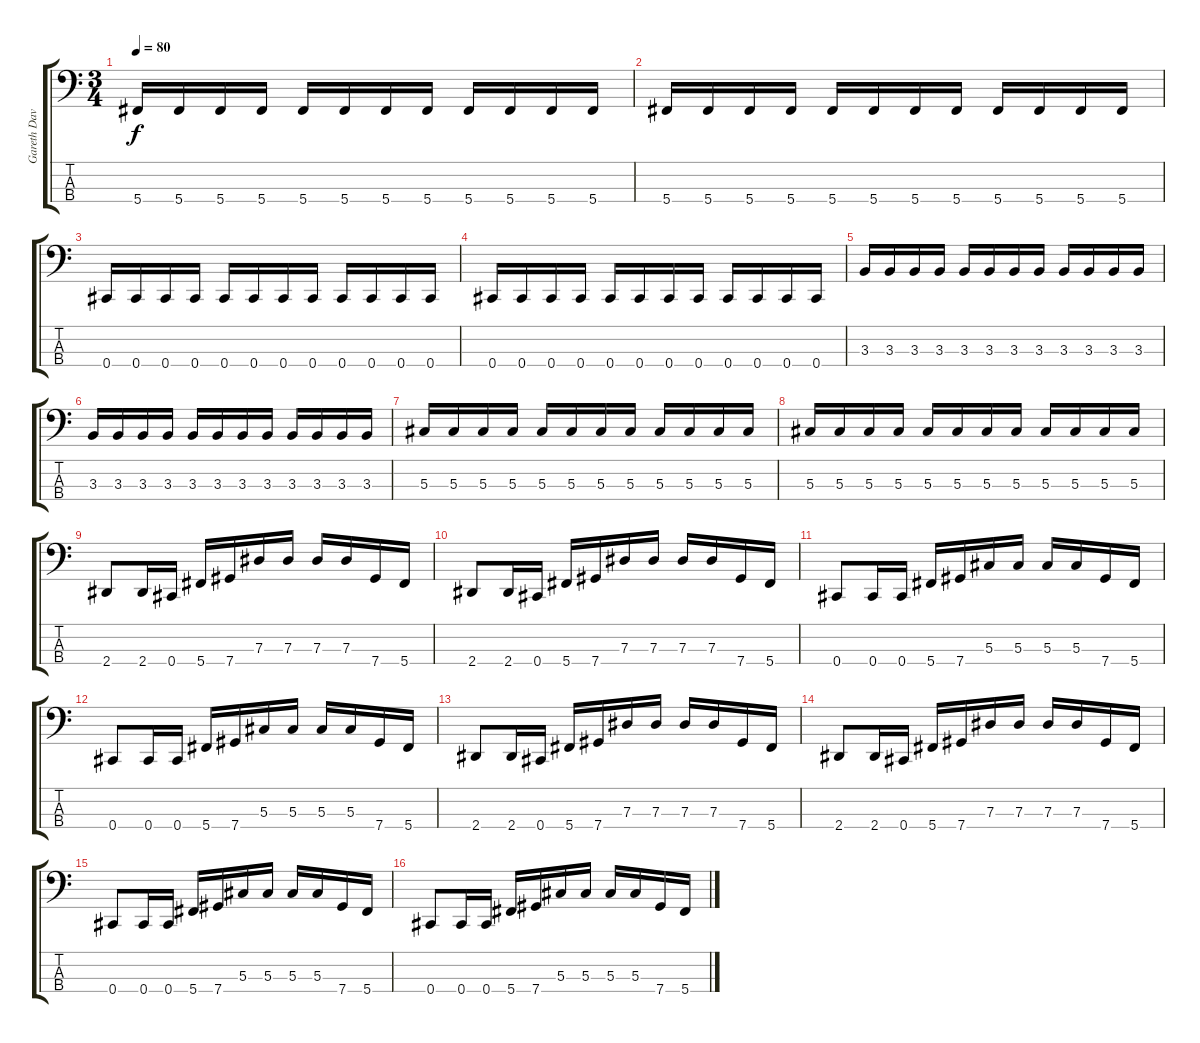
\track ("Gareth Davis" "Gareth Dav") {instrument electricbassfinger}
\staff {score tabs}
\tuning (Gb2 Db2 Ab1 Db1) {hide}
\ts (3 4)
\tempo 80
\clef f4
\ks c
5.4.16{dy f} 5.4.16 5.4.16 5.4.16 5.4.16 5.4.16 5.4.16 5.4.16 5.4.16 5.4.16 5.4.16 5.4.16 |
5.4.16 5.4.16 5.4.16 5.4.16 5.4.16 5.4.16 5.4.16 5.4.16 5.4.16 5.4.16 5.4.16 5.4.16 |
0.4.16 0.4.16 0.4.16 0.4.16 0.4.16 0.4.16 0.4.16 0.4.16 0.4.16 0.4.16 0.4.16 0.4.16 |
0.4.16 0.4.16 0.4.16 0.4.16 0.4.16 0.4.16 0.4.16 0.4.16 0.4.16 0.4.16 0.4.16 0.4.16 |
3.3.16 3.3.16 3.3.16 3.3.16 3.3.16 3.3.16 3.3.16 3.3.16 3.3.16 3.3.16 3.3.16 3.3.16 |
3.3.16 3.3.16 3.3.16 3.3.16 3.3.16 3.3.16 3.3.16 3.3.16 3.3.16 3.3.16 3.3.16 3.3.16 |
5.3.16 5.3.16 5.3.16 5.3.16 5.3.16 5.3.16 5.3.16 5.3.16 5.3.16 5.3.16 5.3.16 5.3.16 |
5.3.16 5.3.16 5.3.16 5.3.16 5.3.16 5.3.16 5.3.16 5.3.16 5.3.16 5.3.16 5.3.16 5.3.16 |
2.4.8 2.4.16 0.4.16 5.4.16 7.4.16 7.3.16 7.3.16 7.3.16 7.3.16 7.4.16 5.4.16 |
2.4.8 2.4.16 0.4.16 5.4.16 7.4.16 7.3.16 7.3.16 7.3.16 7.3.16 7.4.16 5.4.16 |
0.4.8 0.4.16 0.4.16 5.4.16 7.4.16 5.3.16 5.3.16 5.3.16 5.3.16 7.4.16 5.4.16 |
0.4.8 0.4.16 0.4.16 5.4.16 7.4.16 5.3.16 5.3.16 5.3.16 5.3.16 7.4.16 5.4.16 |
2.4.8 2.4.16 0.4.16 5.4.16 7.4.16 7.3.16 7.3.16 7.3.16 7.3.16 7.4.16 5.4.16 |
2.4.8 2.4.16 0.4.16 5.4.16 7.4.16 7.3.16 7.3.16 7.3.16 7.3.16 7.4.16 5.4.16 |
0.4.8 0.4.16 0.4.16 5.4.16 7.4.16 5.3.16 5.3.16 5.3.16 5.3.16 7.4.16 5.4.16 |
0.4.8 0.4.16 0.4.16 5.4.16 7.4.16 5.3.16 5.3.16 5.3.16 5.3.16 7.4.16 5.4.16
